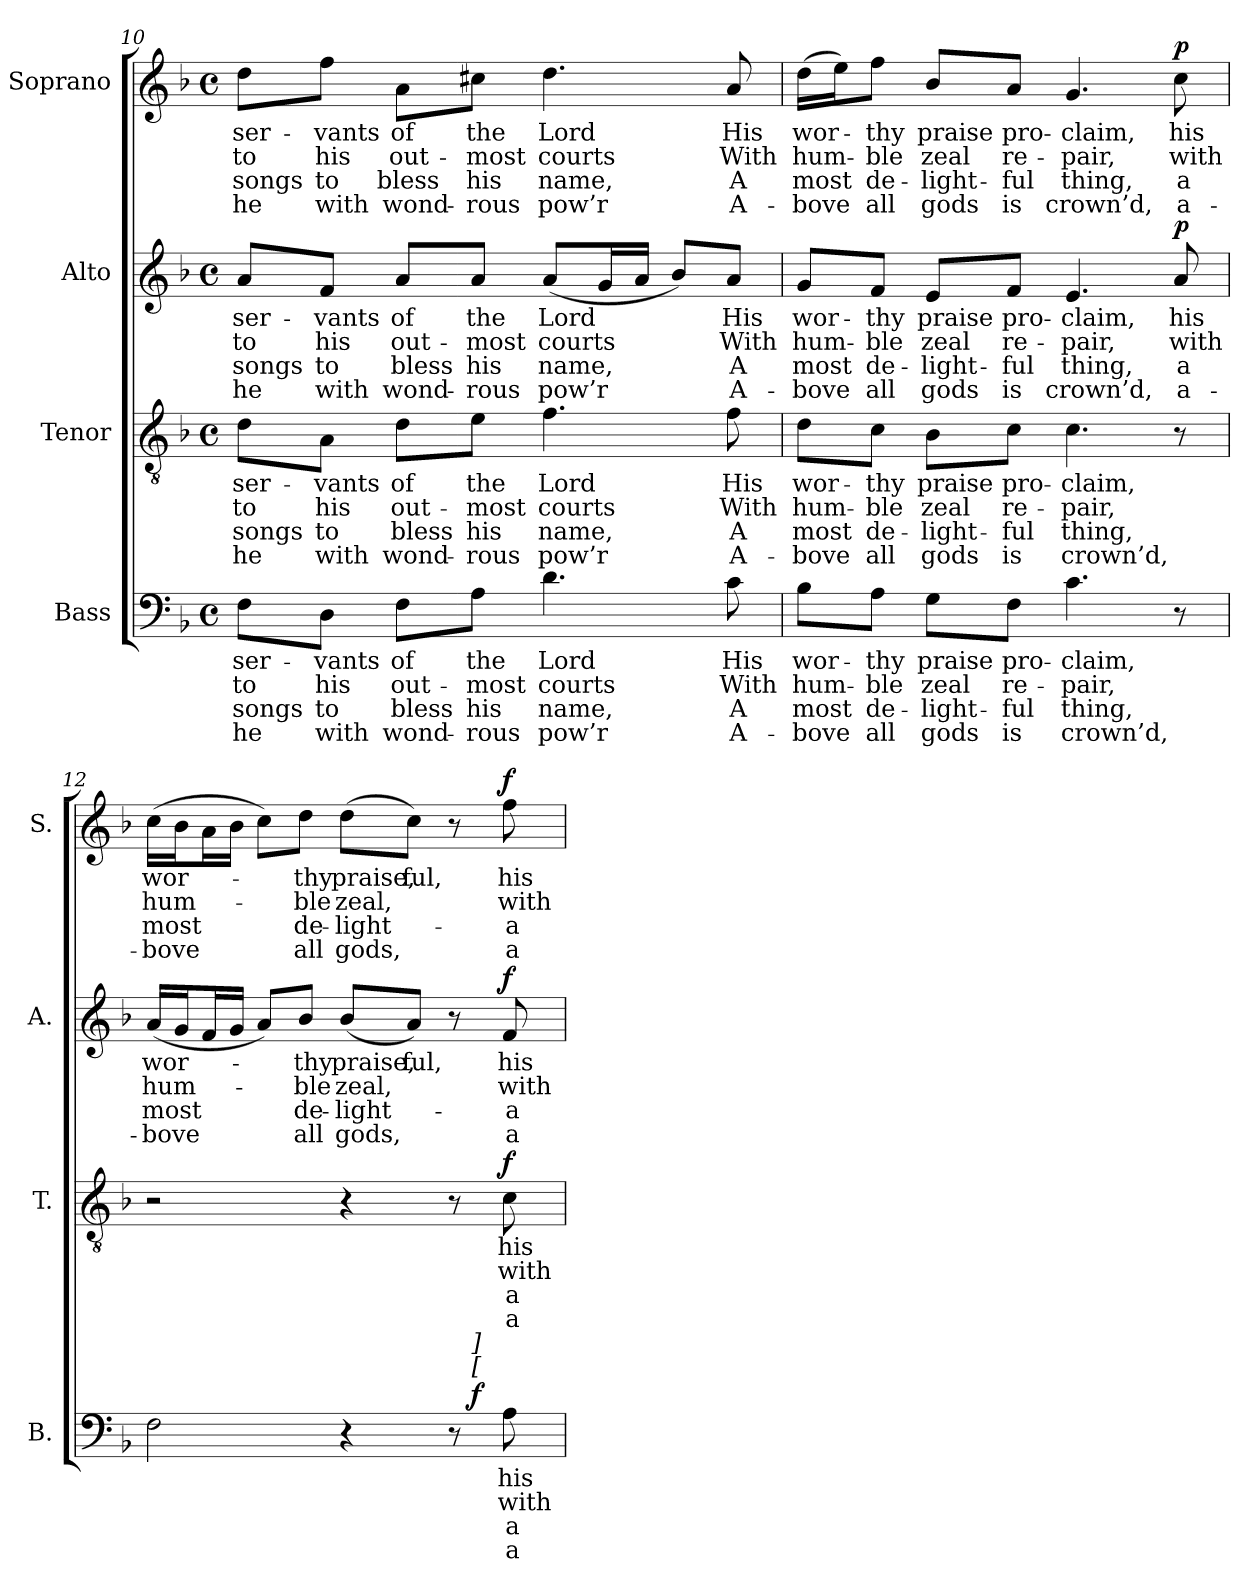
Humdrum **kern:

**kern	**text	**text	**text	**text	**dynam	**kern	**text	**text	**text	**text	**dynam	**kern	**text	**text	**text	**text	**dynam	**kern	**text	**text	**text	**text	**dynam
*part4	*part4	*part4	*part4	*part4	*part4	*part3	*part3	*part3	*part3	*part3	*part3	*part2	*part2	*part2	*part2	*part2	*part2	*part1	*part1	*part1	*part1	*part1	*part1
*staff4	*staff4	*staff4	*staff4	*staff4	*staff4	*staff3	*staff3	*staff3	*staff3	*staff3	*staff3	*staff2	*staff2	*staff2	*staff2	*staff2	*staff2	*staff1	*staff1	*staff1	*staff1	*staff1	*staff1
*I"Bass	*	*	*	*	*	*I"Tenor	*	*	*	*	*	*I"Alto	*	*	*	*	*	*I"Soprano	*	*	*	*	*
*I'B.	*	*	*	*	*	*I'T.	*	*	*	*	*	*I'A.	*	*	*	*	*	*I'S.	*	*	*	*	*
*clefF4	*	*	*	*	*	*clefGv2	*	*	*	*	*	*clefG2	*	*	*	*	*	*clefG2	*	*	*	*	*
*	*	*	*	*	*	*ITrd7c12	*	*	*	*	*	*	*	*	*	*	*	*	*	*	*	*	*
*k[b-]	*	*	*	*	*	*k[b-]	*	*	*	*	*	*k[b-]	*	*	*	*	*	*k[b-]	*	*	*	*	*
*F:	*	*	*	*	*	*F:	*	*	*	*	*	*F:	*	*	*	*	*	*F:	*	*	*	*	*
*M4/4	*	*	*	*	*	*M4/4	*	*	*	*	*	*M4/4	*	*	*	*	*	*M4/4	*	*	*	*	*
*met(c)	*	*	*	*	*	*met(c)	*	*	*	*	*	*met(c)	*	*	*	*	*	*met(c)	*	*	*	*	*
=10	=10	=10	=10	=10	=10	=10	=10	=10	=10	=10	=10	=10	=10	=10	=10	=10	=10	=10	=10	=10	=10	=10	=10
!	!LO:LY:b:color=#000000	!LO:LY:b:color=#000000	!LO:LY:b:color=#000000	!LO:LY:b:color=#000000	!	!	!	!	!	!	!	!	!	!	!	!	!	!	!	!	!	!	!
!	!	!	!	!	!	!	!LO:LY:b:color=#000000	!LO:LY:b:color=#000000	!LO:LY:b:color=#000000	!LO:LY:b:color=#000000	!	!	!	!	!	!	!	!	!	!	!	!	!
!	!	!	!	!	!	!	!	!	!	!	!	!	!LO:LY:b:color=#000000	!LO:LY:b:color=#000000	!LO:LY:b:color=#000000	!LO:LY:b:color=#000000	!	!	!	!	!	!	!
!	!	!	!	!	!	!	!	!	!	!	!	!	!	!	!	!	!	!	!LO:LY:b:color=#000000	!LO:LY:b:color=#000000	!LO:LY:b:color=#000000	!LO:LY:b:color=#000000	!
8Fi\L	ser-	to	songs	he	.	8Di\L	ser-	to	songs	he	.	8ai/L	ser-	to	songs	he	.	8ddi\L	ser-	to	songs	he	.
!	!LO:LY:b:color=#000000	!LO:LY:b:color=#000000	!LO:LY:b:color=#000000	!LO:LY:b:color=#000000	!	!	!	!	!	!	!	!	!	!	!	!	!	!	!	!	!	!	!
!	!	!	!	!	!	!	!LO:LY:b:color=#000000	!LO:LY:b:color=#000000	!LO:LY:b:color=#000000	!LO:LY:b:color=#000000	!	!	!	!	!	!	!	!	!	!	!	!	!
!	!	!	!	!	!	!	!	!	!	!	!	!	!LO:LY:b:color=#000000	!LO:LY:b:color=#000000	!LO:LY:b:color=#000000	!LO:LY:b:color=#000000	!	!	!	!	!	!	!
!	!	!	!	!	!	!	!	!	!	!	!	!	!	!	!	!	!	!	!LO:LY:b:color=#000000	!LO:LY:b:color=#000000	!LO:LY:b:color=#000000	!LO:LY:b:color=#000000	!
8Di\J	-vants	his	to	with	.	8AAi\J	-vants	his	to	with	.	8fi/J	-vants	his	to	with	.	8ffi\J	-vants	his	to	with	.
!	!LO:LY:b:color=#000000	!LO:LY:b:color=#000000	!LO:LY:b:color=#000000	!LO:LY:b:color=#000000	!	!	!	!	!	!	!	!	!	!	!	!	!	!	!	!	!	!	!
!	!	!	!	!	!	!	!LO:LY:b:color=#000000	!LO:LY:b:color=#000000	!LO:LY:b:color=#000000	!LO:LY:b:color=#000000	!	!	!	!	!	!	!	!	!	!	!	!	!
!	!	!	!	!	!	!	!	!	!	!	!	!	!LO:LY:b:color=#000000	!LO:LY:b:color=#000000	!LO:LY:b:color=#000000	!LO:LY:b:color=#000000	!	!	!	!	!	!	!
!	!	!	!	!	!	!	!	!	!	!	!	!	!	!	!	!	!	!	!LO:LY:b:color=#000000	!LO:LY:b:color=#000000	!LO:LY:b:color=#000000	!LO:LY:b:color=#000000	!
8Fi\L	of	out-	bless	wond-	.	8Di\L	of	out-	bless	wond-	.	8ai/L	of	out-	bless	wond-	.	8ai\L	of	out-	bless	wond-	.
!	!LO:LY:b:color=#000000	!LO:LY:b:color=#000000	!LO:LY:b:color=#000000	!LO:LY:b:color=#000000	!	!	!	!	!	!	!	!	!	!	!	!	!	!	!	!	!	!	!
!	!	!	!	!	!	!	!LO:LY:b:color=#000000	!LO:LY:b:color=#000000	!LO:LY:b:color=#000000	!LO:LY:b:color=#000000	!	!	!	!	!	!	!	!	!	!	!	!	!
!	!	!	!	!	!	!	!	!	!	!	!	!	!LO:LY:b:color=#000000	!LO:LY:b:color=#000000	!LO:LY:b:color=#000000	!LO:LY:b:color=#000000	!	!	!	!	!	!	!
!	!	!	!	!	!	!	!	!	!	!	!	!	!	!	!	!	!	!	!LO:LY:b:color=#000000	!LO:LY:b:color=#000000	!LO:LY:b:color=#000000	!LO:LY:b:color=#000000	!
8Ai\J	the	-most	-his	rous	.	8Ei\J	the	-most	-his	rous	.	8ai/J	the	-most	-his	rous	.	8cc#Xi\J	the	-most	-his	rous	.
!	!LO:LY:b:color=#000000	!LO:LY:b:color=#000000	!LO:LY:b:color=#000000	!LO:LY:b:color=#000000	!	!	!	!	!	!	!	!	!	!	!	!	!	!	!	!	!	!	!
!	!	!	!	!	!	!	!LO:LY:b:color=#000000	!LO:LY:b:color=#000000	!LO:LY:b:color=#000000	!LO:LY:b:color=#000000	!	!	!	!	!	!	!	!	!	!	!	!	!
!	!	!	!	!	!	!	!	!	!	!	!	!	!LO:LY:b:color=#000000	!LO:LY:b:color=#000000	!LO:LY:b:color=#000000	!LO:LY:b:color=#000000	!	!	!	!	!	!	!
!	!	!	!	!	!	!	!	!	!	!	!	!	!	!	!	!	!	!	!LO:LY:b:color=#000000	!LO:LY:b:color=#000000	!LO:LY:b:color=#000000	!LO:LY:b:color=#000000	!
4.di\	Lord	courts	name,	pow’r	.	4.Fi\	Lord	courts	name,	pow’r	.	(8ai/L	Lord	courts	name,	pow’r	.	4.ddi\	Lord	courts	name,	pow’r	.
.	.	.	.	.	.	.	.	.	.	.	.	16gi/L	.	.	.	.	.	.	.	.	.	.	.
.	.	.	.	.	.	.	.	.	.	.	.	16ai/JJ	.	.	.	.	.	.	.	.	.	.	.
.	.	.	.	.	.	.	.	.	.	.	.	8b-i/L)	.	.	.	.	.	.	.	.	.	.	.
!	!LO:LY:b:color=#000000	!LO:LY:b:color=#000000	!LO:LY:b:color=#000000	!LO:LY:b:color=#000000	!	!	!	!	!	!	!	!	!	!	!	!	!	!	!	!	!	!	!
!	!	!	!	!	!	!	!LO:LY:b:color=#000000	!LO:LY:b:color=#000000	!LO:LY:b:color=#000000	!LO:LY:b:color=#000000	!	!	!	!	!	!	!	!	!	!	!	!	!
!	!	!	!	!	!	!	!	!	!	!	!	!	!LO:LY:b:color=#000000	!LO:LY:b:color=#000000	!LO:LY:b:color=#000000	!LO:LY:b:color=#000000	!	!	!	!	!	!	!
!	!	!	!	!	!	!	!	!	!	!	!	!	!	!	!	!	!	!	!LO:LY:b:color=#000000	!LO:LY:b:color=#000000	!LO:LY:b:color=#000000	!LO:LY:b:color=#000000	!
8ci\	His	With	A	A-	.	8Fi\	His	With	A	A-	.	8ai/J	His	With	A	A-	.	8ai/	His	With	A	A-	.
=11	=11	=11	=11	=11	=11	=11	=11	=11	=11	=11	=11	=11	=11	=11	=11	=11	=11	=11	=11	=11	=11	=11	=11
!	!LO:LY:b:color=#000000	!LO:LY:b:color=#000000	!LO:LY:b:color=#000000	!LO:LY:b:color=#000000	!	!	!	!	!	!	!	!	!	!	!	!	!	!	!	!	!	!	!
!	!	!	!	!	!	!	!LO:LY:b:color=#000000	!LO:LY:b:color=#000000	!LO:LY:b:color=#000000	!LO:LY:b:color=#000000	!	!	!	!	!	!	!	!	!	!	!	!	!
!	!	!	!	!	!	!	!	!	!	!	!	!	!LO:LY:b:color=#000000	!LO:LY:b:color=#000000	!LO:LY:b:color=#000000	!LO:LY:b:color=#000000	!	!	!	!	!	!	!
!	!	!	!	!	!	!	!	!	!	!	!	!	!	!	!	!	!	!	!LO:LY:b:color=#000000	!LO:LY:b:color=#000000	!LO:LY:b:color=#000000	!LO:LY:b:color=#000000	!
8B-i\L	wor-	hum-	-most	bove	.	8Di\L	wor-	hum-	-most	bove	.	8gi/L	wor-	hum-	-most	bove	.	(16ddi\LL	wor-	hum-	-most	bove	.
.	.	.	.	.	.	.	.	.	.	.	.	.	.	.	.	.	.	16eei\J)	.	.	.	.	.
!	!LO:LY:b:color=#000000	!LO:LY:b:color=#000000	!LO:LY:b:color=#000000	!LO:LY:b:color=#000000	!	!	!	!	!	!	!	!	!	!	!	!	!	!	!	!	!	!	!
!	!	!	!	!	!	!	!LO:LY:b:color=#000000	!LO:LY:b:color=#000000	!LO:LY:b:color=#000000	!LO:LY:b:color=#000000	!	!	!	!	!	!	!	!	!	!	!	!	!
!	!	!	!	!	!	!	!	!	!	!	!	!	!LO:LY:b:color=#000000	!LO:LY:b:color=#000000	!LO:LY:b:color=#000000	!LO:LY:b:color=#000000	!	!	!	!	!	!	!
!	!	!	!	!	!	!	!	!	!	!	!	!	!	!	!	!	!	!	!LO:LY:b:color=#000000	!LO:LY:b:color=#000000	!LO:LY:b:color=#000000	!LO:LY:b:color=#000000	!
8Ai\J	-thy	-ble	de-	-all	.	8Ci\J	-thy	-ble	de-	-all	.	8fi/J	-thy	-ble	de-	-all	.	8ffi\J	-thy	-ble	de-	-all	.
!	!LO:LY:b:color=#000000	!LO:LY:b:color=#000000	!LO:LY:b:color=#000000	!LO:LY:b:color=#000000	!	!	!	!	!	!	!	!	!	!	!	!	!	!	!	!	!	!	!
!	!	!	!	!	!	!	!LO:LY:b:color=#000000	!LO:LY:b:color=#000000	!LO:LY:b:color=#000000	!LO:LY:b:color=#000000	!	!	!	!	!	!	!	!	!	!	!	!	!
!	!	!	!	!	!	!	!	!	!	!	!	!	!LO:LY:b:color=#000000	!LO:LY:b:color=#000000	!LO:LY:b:color=#000000	!LO:LY:b:color=#000000	!	!	!	!	!	!	!
!	!	!	!	!	!	!	!	!	!	!	!	!	!	!	!	!	!	!	!LO:LY:b:color=#000000	!LO:LY:b:color=#000000	!LO:LY:b:color=#000000	!LO:LY:b:color=#000000	!
8Gi\L	praise	zeal	light-	-gods	.	8BB-i\L	praise	zeal	light-	-gods	.	8ei/L	praise	zeal	light-	-gods	.	8b-i/L	praise	zeal	light-	-gods	.
!	!LO:LY:b:color=#000000	!LO:LY:b:color=#000000	!LO:LY:b:color=#000000	!LO:LY:b:color=#000000	!	!	!	!	!	!	!	!	!	!	!	!	!	!	!	!	!	!	!
!	!	!	!	!	!	!	!LO:LY:b:color=#000000	!LO:LY:b:color=#000000	!LO:LY:b:color=#000000	!LO:LY:b:color=#000000	!	!	!	!	!	!	!	!	!	!	!	!	!
!	!	!	!	!	!	!	!	!	!	!	!	!	!LO:LY:b:color=#000000	!LO:LY:b:color=#000000	!LO:LY:b:color=#000000	!LO:LY:b:color=#000000	!	!	!	!	!	!	!
!	!	!	!	!	!	!	!	!	!	!	!	!	!	!	!	!	!	!	!LO:LY:b:color=#000000	!LO:LY:b:color=#000000	!LO:LY:b:color=#000000	!LO:LY:b:color=#000000	!
8Fi\J	pro-	re-	ful	is	.	8Ci\J	pro-	re-	ful	is	.	8fi/J	pro-	re-	ful	is	.	8ai/J	pro-	re-	ful	is	.
!	!LO:LY:b:color=#000000	!LO:LY:b:color=#000000	!LO:LY:b:color=#000000	!LO:LY:b:color=#000000	!	!	!	!	!	!	!	!	!	!	!	!	!	!	!	!	!	!	!
!	!	!	!	!	!	!	!LO:LY:b:color=#000000	!LO:LY:b:color=#000000	!LO:LY:b:color=#000000	!LO:LY:b:color=#000000	!	!	!	!	!	!	!	!	!	!	!	!	!
!	!	!	!	!	!	!	!	!	!	!	!	!	!LO:LY:b:color=#000000	!LO:LY:b:color=#000000	!LO:LY:b:color=#000000	!LO:LY:b:color=#000000	!	!	!	!	!	!	!
!	!	!	!	!	!	!	!	!	!	!	!	!	!	!	!	!	!	!	!LO:LY:b:color=#000000	!LO:LY:b:color=#000000	!LO:LY:b:color=#000000	!LO:LY:b:color=#000000	!
4.ci\	-claim,	-pair,	thing,	crown’d,	.	4.Ci\	-claim,	-pair,	thing,	crown’d,	.	4.ei/	-claim,	-pair,	thing,	crown’d,	.	4.gi/	-claim,	-pair,	thing,	crown’d,	.
!	!	!	!	!	!	!	!	!	!	!	!	!	!LO:LY:b:color=#000000	!LO:LY:b:color=#000000	!LO:LY:b:color=#000000	!LO:LY:b:color=#000000	!	!	!	!	!	!	!
!	!	!	!	!	!	!	!	!	!	!	!	!	!	!	!	!	!	!	!LO:LY:b:color=#000000	!LO:LY:b:color=#000000	!LO:LY:b:color=#000000	!LO:LY:b:color=#000000	!
8r	.	.	.	.	.	8r	.	.	.	.	.	8ai/	his	with	a	a-	p	8cci\	his	with	a	a-	p
!!LO:LB:g=z
=12	=12	=12	=12	=12	=12	=12	=12	=12	=12	=12	=12	=12	=12	=12	=12	=12	=12	=12	=12	=12	=12	=12	=12
!	!	!	!	!	!	!	!	!	!	!	!	!	!LO:LY:b:color=#000000	!LO:LY:b:color=#000000	!LO:LY:b:color=#000000	!LO:LY:b:color=#000000	!	!	!	!	!	!	!
!LO:TX:b:t=Original order of staves is Counter - Tenor - Treble - Bass, with the counter part printed in the treble clef an octave above	!	!	!	!	!	!	!	!	!	!	!	!	!	!	!	!	!	!	!	!	!	!	!
!LO:TX:t=sounding pitch. Figuring of the vocal bass part in the source has been omitted from the present edition to aid the underlaying	!	!	!	!	!	!	!	!	!	!	!	!	!	!	!	!	!	!	!	!	!	!	!
!LO:TX:t=of the text. The first verse only of the text is given in the source&colon; subsequent verses have been added editorially, on the basis	!	!	!	!	!	!	!	!	!	!	!	!	!	!	!	!	!	!	!	!	!	!	!
!LO:TX:t=of the title 'Psalm 135th. Verses 1. 2. 3. & 5.' in the source. The following notes are printed in the source as small grace notes,	!	!	!	!	!	!	!	!	!	!	!	!	!	!	!	!	!	!	!	!	!	!	!
!LO:TX:t=and have been editorially written out in full&colon; bar 2, beat 3, alto F; bar 3, beat 3, soprano F; bar 10, beat 3, alto G and second A;	!	!	!	!	!	!	!	!	!	!	!	!	!	!	!	!	!	!	!	!	!	!	!
!LO:TX:t=bar 12, beat 3, soprano D and alto B	!	!	!	!	!	!	!	!	!	!	!	!	!	!	!	!	!	!	!	!	!	!	!
!LO:TX:t=b	!	!	!	!	!	!	!	!	!	!	!	!	!	!	!	!	!	!	!	!	!	!	!
!LO:TX:t=; bar 13, beat 3, alto G and second F.	!	!	!	!	!	!	!	!	!	!	!	!	!	!	!	!	!	!	!	!	!	!	!
!LO:TX:t=A note after this tune in the source reads ‘N. B. The above Psalm may be sung as a Christmas Hymn to the words,	!	!	!	!	!	!	!	!	!	!	!	!	!	!	!	!	!	!	!	!	!	!	!
!LO:TX:t=Shepherds rejoice lift up your eyes And send your fears away. &c&colon;’.	!	!	!	!	!	!	!	!	!	!	!	!	!	!	!	!	!	!	!	!	!	!	!
!LO:TX:a:t=Inst.	!	!	!	!	!	!	!	!	!	!	!	!	!	!	!	!	!	!	!	!	!	!	!
!	!	!	!	!	!	!	!	!	!	!	!	!	!	!	!	!	!	!	!LO:LY:b:color=#000000	!LO:LY:b:color=#000000	!LO:LY:b:color=#000000	!LO:LY:b:color=#000000	!
*^	*	*	*	*	*	*	*	*	*	*	*	*	*	*	*	*	*	*	*	*	*	*	*
2Fi\	2ryy	.	.	.	.	.	2r	.	.	.	.	.	(16ai/LL	wor-	hum-	-most	bove	.	(16cci\LL	wor-	hum-	-most	bove	.
.	.	.	.	.	.	.	.	.	.	.	.	.	16gi/J	.	.	.	.	.	16b-i\J	.	.	.	.	.
.	.	.	.	.	.	.	.	.	.	.	.	.	16fi/L	.	.	.	.	.	16ai\L	.	.	.	.	.
.	.	.	.	.	.	.	.	.	.	.	.	.	16gi/JJ	.	.	.	.	.	16b-i\JJ	.	.	.	.	.
.	.	.	.	.	.	.	.	.	.	.	.	.	8ai/L)	.	.	.	.	.	8cci\L)	.	.	.	.	.
!	!	!	!	!	!	!	!	!	!	!	!	!	!	!LO:LY:b:color=#000000	!LO:LY:b:color=#000000	!LO:LY:b:color=#000000	!LO:LY:b:color=#000000	!	!	!	!	!	!	!
!	!	!	!	!	!	!	!	!	!	!	!	!	!	!	!	!	!	!	!	!LO:LY:b:color=#000000	!LO:LY:b:color=#000000	!LO:LY:b:color=#000000	!LO:LY:b:color=#000000	!
.	.	.	.	.	.	.	.	.	.	.	.	.	8b-i/J	-thy	-ble	de-	-all	.	8ddi\J	-thy	-ble	de-	-all	.
!	!	!	!	!	!	!	!	!	!	!	!	!	!	!LO:LY:b:color=#000000	!LO:LY:b:color=#000000	!LO:LY:b:color=#000000	!LO:LY:b:color=#000000	!	!	!	!	!	!	!
!	!	!	!	!	!	!	!	!	!	!	!	!	!	!	!	!	!	!	!	!LO:LY:b:color=#000000	!LO:LY:b:color=#000000	!LO:LY:b:color=#000000	!LO:LY:b:color=#000000	!
4r	4ryy	.	.	.	.	.	4r	.	.	.	.	.	(8b-i/L	praise,	zeal,	light-	-gods,	.	(8ddi\L	praise,	zeal,	light-	-gods,	.
!	!	!	!	!	!	!	!	!	!	!	!	!	!	!LO:LY:b:color=#000000	!	!	!	!	!	!	!	!	!	!
!	!	!	!	!	!	!	!	!	!	!	!	!	!	!	!	!	!	!	!	!LO:LY:b:color=#000000	!	!	!	!
.	.	.	.	.	.	.	.	.	.	.	.	.	8ai/J)	ful,	.	.	.	.	8cci\J)	ful,	.	.	.	.
8r	32.ryy	.	.	.	.	.	8r	.	.	.	.	.	8r	.	.	.	.	.	8r	.	.	.	.	.
!	!LO:TX:a:i:t=[	!	!	!	!	!	!	!	!	!	!	!	!	!	!	!	!	!	!	!	!	!	!	!
!	!LO:TX:a:i:t=]	!	!	!	!	!	!	!	!	!	!	!	!	!	!	!	!	!	!	!	!	!	!	!
.	8ryy	.	.	.	.	f	.	.	.	.	.	.	.	.	.	.	.	.	.	.	.	.	.	.
!	!	!LO:LY:b:color=#000000	!LO:LY:b:color=#000000	!LO:LY:b:color=#000000	!LO:LY:b:color=#000000	!	!	!	!	!	!	!	!	!	!	!	!	!	!	!	!	!	!	!
!	!	!	!	!	!	!	!	!LO:LY:b:color=#000000	!LO:LY:b:color=#000000	!LO:LY:b:color=#000000	!LO:LY:b:color=#000000	!	!	!	!	!	!	!	!	!	!	!	!	!
!	!	!	!	!	!	!	!	!	!	!	!	!	!	!LO:LY:b:color=#000000	!LO:LY:b:color=#000000	!LO:LY:b:color=#000000	!LO:LY:b:color=#000000	!	!	!	!	!	!	!
!	!	!	!	!	!	!	!	!	!	!	!	!	!	!	!	!	!	!	!	!LO:LY:b:color=#000000	!LO:LY:b:color=#000000	!LO:LY:b:color=#000000	!LO:LY:b:color=#000000	!
8Ai\	.	his	with	a	a-	.	8Ci\	his	with	a	a-	f	8fi/	his	with	a	a-	f	8ffi\	his	with	a	a-	f
.	16ryy	.	.	.	.	.	.	.	.	.	.	.	.	.	.	.	.	.	.	.	.	.	.	.
.	64ryy	.	.	.	.	.	.	.	.	.	.	.	.	.	.	.	.	.	.	.	.	.	.	.
*v	*v	*	*	*	*	*	*	*	*	*	*	*	*	*	*	*	*	*	*	*	*	*	*	*
=	=	=	=	=	=	=	=	=	=	=	=	=	=	=	=	=	=	=	=	=	=	=	=
*-	*-	*-	*-	*-	*-	*-	*-	*-	*-	*-	*-	*-	*-	*-	*-	*-	*-	*-	*-	*-	*-	*-	*-
